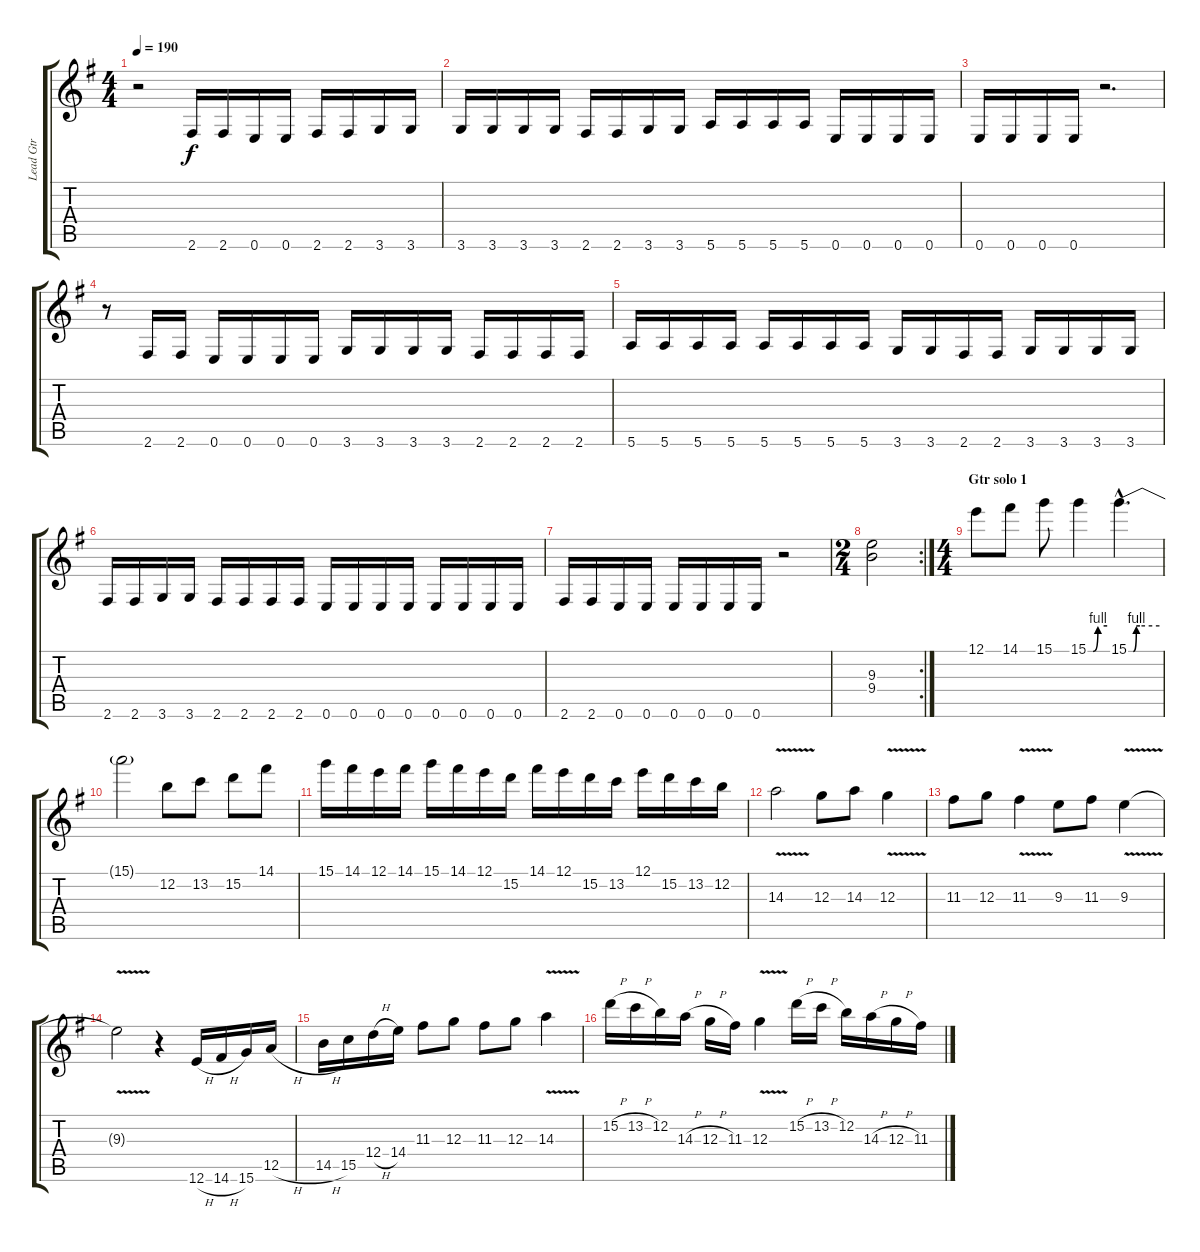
\track ("Lead Gtr" "Lead Gtr") {instrument distortionguitar}
\staff {score tabs}
\tuning (E4 B3 G3 D3 A2 E2) {hide}
\ts (4 4)
\tempo 190
\clef g2
\ks eminor
r.2{dy f} 2.6.16 2.6.16 0.6.16 0.6.16 2.6.16 2.6.16 3.6.16 3.6.16 |
3.6.16 3.6.16 3.6.16 3.6.16 2.6.16 2.6.16 3.6.16 3.6.16 5.6.16 5.6.16 5.6.16 5.6.16 0.6.16 0.6.16 0.6.16 0.6.16 |
0.6.16 0.6.16 0.6.16 0.6.16 r.2{d} |
r.8 2.6.16 2.6.16 0.6.16 0.6.16 0.6.16 0.6.16 3.6.16 3.6.16 3.6.16 3.6.16 2.6.16 2.6.16 2.6.16 2.6.16 |
5.6.16 5.6.16 5.6.16 5.6.16 5.6.16 5.6.16 5.6.16 5.6.16 3.6.16 3.6.16 2.6.16 2.6.16 3.6.16 3.6.16 3.6.16 3.6.16 |
2.6.16 2.6.16 3.6.16 3.6.16 2.6.16 2.6.16 2.6.16 2.6.16 0.6.16 0.6.16 0.6.16 0.6.16 0.6.16 0.6.16 0.6.16 0.6.16 |
2.6.16 2.6.16 0.6.16 0.6.16 0.6.16 0.6.16 0.6.16 0.6.16 r.2 |
\rc 2
\ts (2 4)
(9.3 9.4).2 |
\ts (4 4)
\section ("" "Gtr solo 1")
12.1.8 14.1.8 15.1.8 15.1{be (custom 0 0 16 0 31 4 60 4)}.4 15.1{be (custom 0 0 9 0 15 4 22 4 60 4) hac}.4{d} |
15.1{t}.2 12.2.8 13.2.8 15.2.8 14.1.8 |
15.1.16 14.1.16 12.1.16 14.1.16 15.1.16 14.1.16 12.1.16 15.2.16 14.1.16 12.1.16 15.2.16 13.2.16 12.1.16 15.2.16 13.2.16 12.2.16 |
14.3{v}.2 12.3.8 14.3.8 12.3{v}.4 |
11.3.8 12.3.8 11.3{v}.4 9.3.8 11.3.8 9.3{v}.4 |
9.3{t}.2 r.4 12.6{h}.16 14.6{h}.16 15.6.16 12.5{h}.16 |
14.5{h}.16 15.5.16 12.4{h}.16 14.4.16 11.3.8 12.3.8 11.3.8 12.3.8 14.3{v}.4 |
15.2{h}.16 13.2{h}.16 12.2.16 14.3{h}.16 12.3{h}.16 11.3.16 12.3{v}.4 15.2{h}.16 13.2{h}.16 12.2.16 14.3{h}.16 12.3{h}.16 11.3.16
